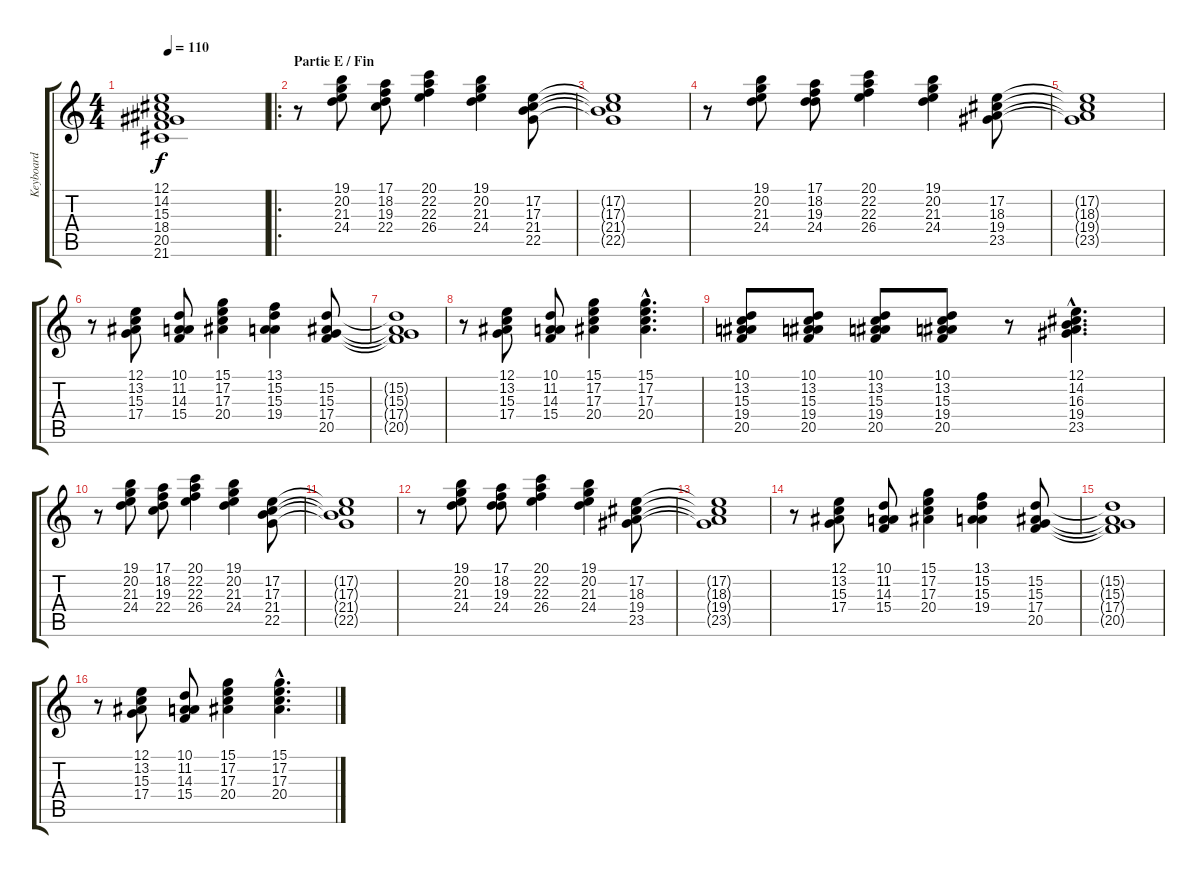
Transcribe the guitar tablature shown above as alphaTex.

\track ("Keyboard" "Keyboard") {instrument acousticgrandpiano}
\staff {score tabs}
\tuning (E4 B3 G3 D3 A2 E2) {hide}
\ts (4 4)
\tempo 110
\clef g2
\ks c
(12.1{t} 14.2{t} 15.3{t} 18.4{t} 20.5{t} 21.6{t}).1{dy f} |
\ro
\section ("" "Partie E / Fin")
r.8 (19.1 20.2 21.3 24.4).8 (17.1 18.2 19.3 22.4).8 (20.1 22.2 22.3 26.4).4 (19.1 20.2 21.3 24.4).4 (17.2 17.3 21.4 22.5).8 |
(17.2{t} 17.3{t} 21.4{t} 22.5{t}).1 |
r.8 (19.1 20.2 21.3 24.4).8 (17.1 18.2 19.3 24.4).8 (20.1 22.2 22.3 26.4).4 (19.1 20.2 21.3 24.4).4 (17.2 18.3 19.4 23.5).8 |
(17.2{t} 18.3{t} 19.4{t} 23.5{t}).1 |
r.8 (12.1 13.2 15.3 17.4).8 (10.1 11.2 14.3 15.4).8 (15.1 17.2 17.3 20.4).4 (13.1 15.2 15.3 19.4).4 (15.2 15.3 17.4 20.5).8 |
(15.2{t} 15.3{t} 17.4{t} 20.5{t}).1 |
r.8 (12.1 13.2 15.3 17.4).8 (10.1 11.2 14.3 15.4).8 (15.1 17.2 17.3 20.4).4 (15.1{hac} 17.2{hac} 17.3{hac} 20.4{hac}).4{d} |
(10.1 13.2 15.3 19.4 20.5).8 (10.1 13.2 15.3 19.4 20.5).8 (10.1 13.2 15.3 19.4 20.5).8 (10.1 13.2 15.3 19.4 20.5).8 r.8 (12.1{hac} 14.2{hac} 16.3{hac} 19.4{hac} 23.5{hac}).4{d} |
r.8 (19.1 20.2 21.3 24.4).8 (17.1 18.2 19.3 22.4).8 (20.1 22.2 22.3 26.4).4 (19.1 20.2 21.3 24.4).4 (17.2 17.3 21.4 22.5).8 |
(17.2{t} 17.3{t} 21.4{t} 22.5{t}).1 |
r.8 (19.1 20.2 21.3 24.4).8 (17.1 18.2 19.3 24.4).8 (20.1 22.2 22.3 26.4).4 (19.1 20.2 21.3 24.4).4 (17.2 18.3 19.4 23.5).8 |
(17.2{t} 18.3{t} 19.4{t} 23.5{t}).1 |
r.8 (12.1 13.2 15.3 17.4).8 (10.1 11.2 14.3 15.4).8 (15.1 17.2 17.3 20.4).4 (13.1 15.2 15.3 19.4).4 (15.2 15.3 17.4 20.5).8 |
(15.2{t} 15.3{t} 17.4{t} 20.5{t}).1 |
r.8 (12.1 13.2 15.3 17.4).8 (10.1 11.2 14.3 15.4).8 (15.1 17.2 17.3 20.4).4 (15.1{hac} 17.2{hac} 17.3{hac} 20.4{hac}).4{d}
